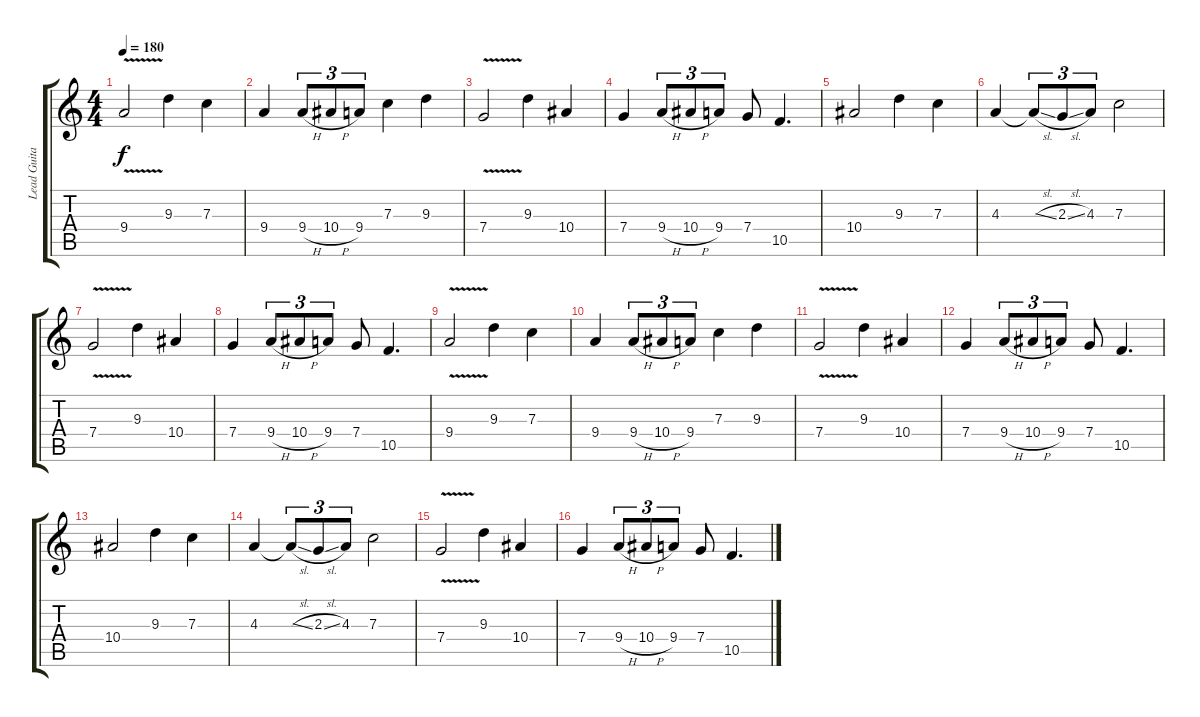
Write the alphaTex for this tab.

\track ("Lead Guitar" "Lead Guita") {instrument overdrivenguitar}
\staff {score tabs}
\tuning (D4 A3 F3 C3 G2 D2) {hide}
\ts (4 4)
\tempo 180
\clef g2
\ks c
9.4{v}.2{dy f} 9.3.4 7.3.4 |
9.4.4 9.4{h}.8{tu (3 2)} 10.4{h}.8{tu (3 2)} 9.4.8{tu (3 2)} 7.3.4 9.3.4 |
7.4{v}.2 9.3.4 10.4.4 |
7.4.4 9.4{h}.8{tu (3 2)} 10.4{h}.8{tu (3 2)} 9.4.8{tu (3 2)} 7.4.8 10.5.4{d} |
10.4.2 9.3.4 7.3.4 |
4.3.4 4.3{sl t}.8{tu (3 2)} 2.3{sl}.8{tu (3 2)} 4.3.8{tu (3 2)} 7.3.2 |
7.4{v}.2 9.3.4 10.4.4 |
7.4.4 9.4{h}.8{tu (3 2)} 10.4{h}.8{tu (3 2)} 9.4.8{tu (3 2)} 7.4.8 10.5.4{d} |
9.4{v}.2 9.3.4 7.3.4 |
9.4.4 9.4{h}.8{tu (3 2)} 10.4{h}.8{tu (3 2)} 9.4.8{tu (3 2)} 7.3.4 9.3.4 |
7.4{v}.2 9.3.4 10.4.4 |
7.4.4 9.4{h}.8{tu (3 2)} 10.4{h}.8{tu (3 2)} 9.4.8{tu (3 2)} 7.4.8 10.5.4{d} |
10.4.2 9.3.4 7.3.4 |
4.3.4 4.3{sl t}.8{tu (3 2)} 2.3{sl}.8{tu (3 2)} 4.3.8{tu (3 2)} 7.3.2 |
7.4{v}.2 9.3.4 10.4.4 |
7.4.4 9.4{h}.8{tu (3 2)} 10.4{h}.8{tu (3 2)} 9.4.8{tu (3 2)} 7.4.8 10.5.4{d}
